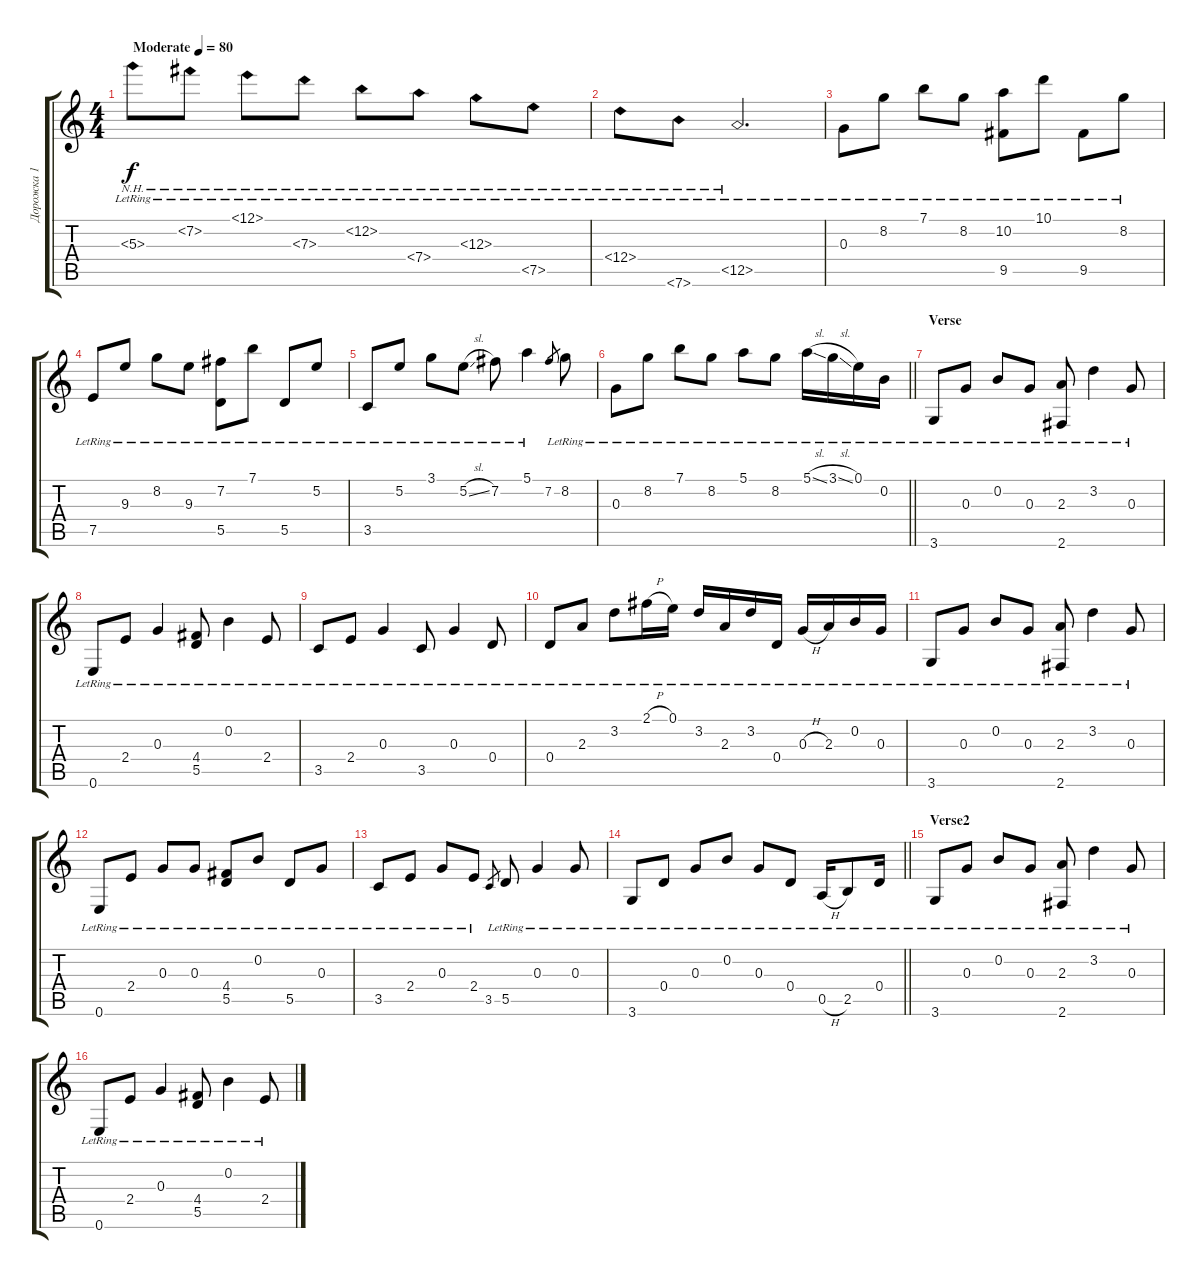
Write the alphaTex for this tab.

\track ("Дорожка 1" "Дорожка 1") {instrument acousticguitarsteel}
\staff {score tabs}
\tuning (E4 B3 G3 D3 A2 E2) {hide}
\ts (4 4)
\tempo (80 "Moderate")
\clef g2
\ks c
5.3{nh lr}.8{dy f instrument acousticguitarsteel} 7.2{nh lr}.8 12.1{nh lr}.8 7.3{nh lr}.8 12.2{nh lr}.8 7.4{nh lr}.8 12.3{nh lr}.8 7.5{nh lr}.8 |
12.4{nh lr}.8 7.6{nh lr}.8 12.5{nh lr}.2{d} |
0.3{lr}.8 8.2{lr}.8 7.1{lr}.8 8.2{lr}.8 (10.2{lr} 9.5{lr}).8 10.1{lr}.8 9.5{lr}.8 8.2{lr}.8 |
7.5{lr}.8 9.3{lr}.8 8.2{lr}.8 9.3{lr}.8 (7.2{lr} 5.5{lr}).8 7.1{lr}.8 5.5{lr}.8 5.2{lr}.8 |
3.5{lr}.8 5.2{lr}.8 3.1{lr}.8 5.2{sl lr}.8 7.2{lr}.8 5.1{lr}.4 7.2.8{gr} 8.2{lr}.8 |
\barLineRight lightlight
0.3{lr}.8 8.2{lr}.8 7.1{lr}.8 8.2{lr}.8 5.1{lr}.8 8.2{lr}.8 5.1{sl lr}.16 3.1{sl lr}.16 0.1{lr}.16 0.2{lr}.16 |
\section ("" "Verse")
3.6{lr}.8 0.3{lr}.8 0.2{lr}.8 0.3{lr}.8 (2.3{lr} 2.6{lr}).8 3.2{lr}.4 0.3{lr}.8 |
0.6{lr}.8 2.4{lr}.8 0.3{lr}.4 (4.4{lr} 5.5{lr}).8 0.2{lr}.4 2.4{lr}.8 |
3.5{lr}.8 2.4{lr}.8 0.3{lr}.4 3.5{lr}.8 0.3{lr}.4 0.4{lr}.8 |
0.4{lr}.8 2.3{lr}.8 3.2{lr}.8 2.1{h lr}.16 0.1{lr}.16 3.2{lr}.16 2.3{lr}.16 3.2{lr}.16 0.4{lr}.16 0.3{h lr}.16 2.3{lr}.16 0.2{lr}.16 0.3{lr}.16 |
3.6{lr}.8 0.3{lr}.8 0.2{lr}.8 0.3{lr}.8 (2.3{lr} 2.6{lr}).8 3.2{lr}.4 0.3{lr}.8 |
0.6{lr}.8 2.4{lr}.8 0.3{lr}.8 0.3{lr}.8 (4.4{lr} 5.5{lr}).8 0.2{lr}.8 5.5{lr}.8 0.3{lr}.8 |
3.5{lr}.8 2.4{lr}.8 0.3{lr}.8 2.4{lr}.8 3.5.8{gr} 5.5{lr}.8 0.3{lr}.4 0.3{lr}.8 |
\barLineRight lightlight
3.6{lr}.8 0.4{lr}.8 0.3{lr}.8 0.2{lr}.8 0.3{lr}.8 0.4{lr}.8 0.5{h lr}.16 2.5{lr}.8 0.4{lr}.16 |
\section ("" "Verse2")
3.6{lr}.8 0.3{lr}.8 0.2{lr}.8 0.3{lr}.8 (2.3{lr} 2.6{lr}).8 3.2{lr}.4 0.3{lr}.8 |
0.6{lr}.8 2.4{lr}.8 0.3{lr}.4 (4.4{lr} 5.5{lr}).8 0.2{lr}.4 2.4{lr}.8
